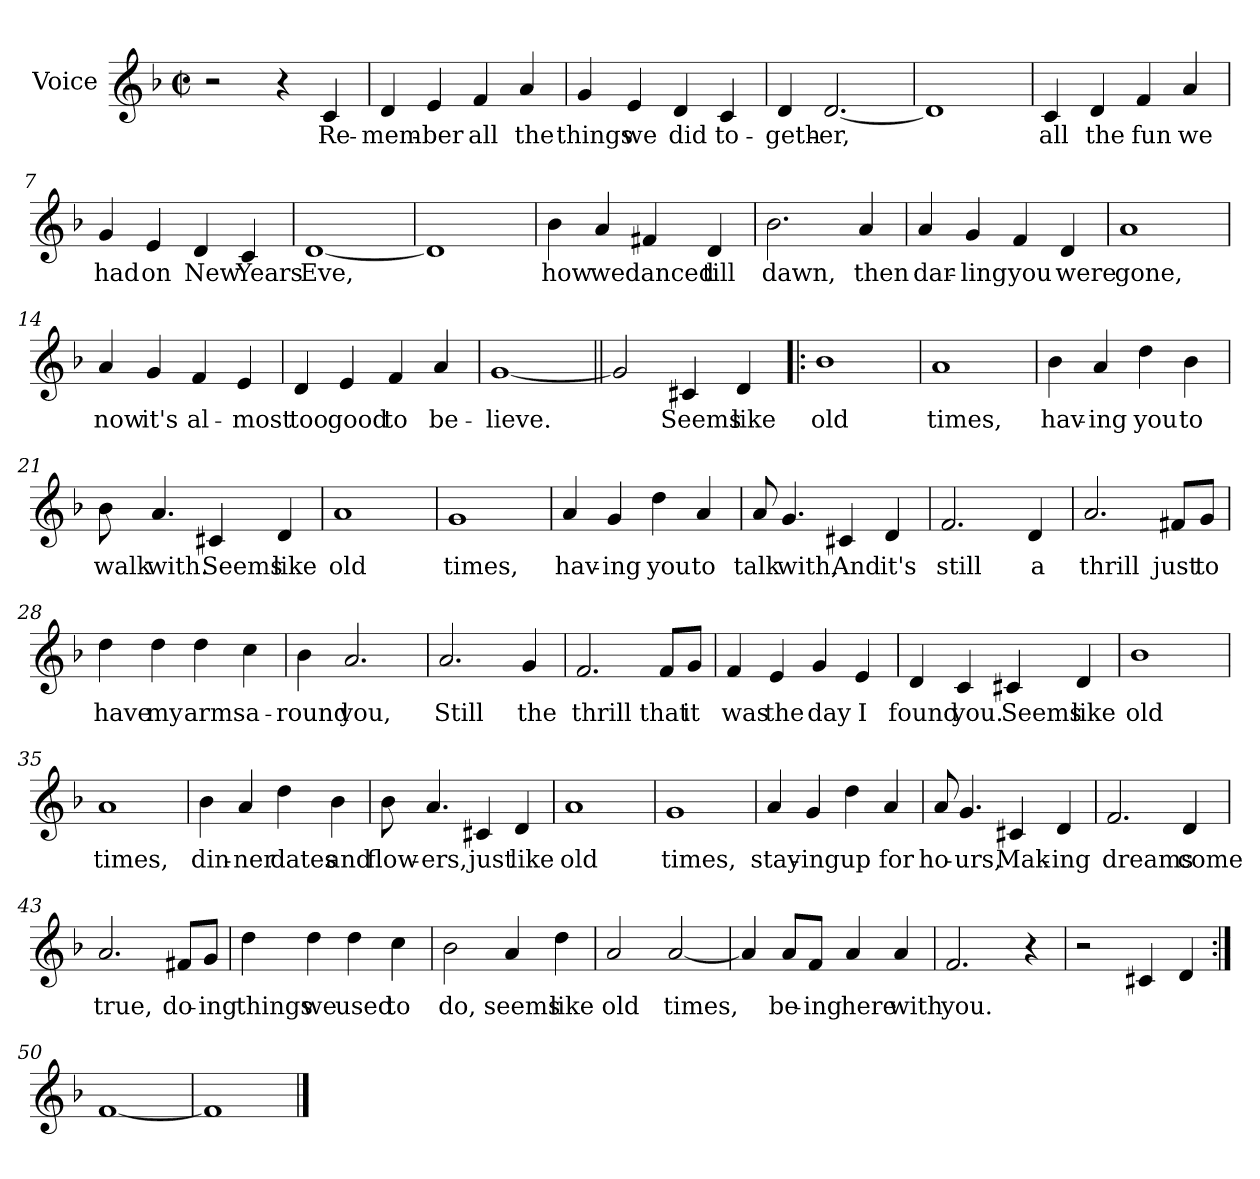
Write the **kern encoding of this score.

**kern	**text
*part1	*part1
*staff1	*staff1
*I"Voice	*
*I'Vo.	*
*clefG2	*
*k[b-]	*
*F:	*
*M2/2	*
*met(c|)	*
=1	=1
2r	.
4r	.
4c/	Re-
=2	=2
4d/	mem-
4e/	ber
4f/	all
4a/	the
=3	=3
4g/	things
4e/	we
4d/	did
4c/	to-
=4	=4
4d/	geth-
[2.d/	er,
=5	=5
1d]	.
=6	=6
4c/	all
4d/	the
4f/	fun
4a/	we
!!LO:LB:g=z
=7	=7
4g/	had
4e/	on
4d/	New
4c/	Years
=8	=8
[1d	Eve,
=9	=9
1d]	.
=10	=10
4b-\	how
4a/	we
4f#X/	danced
4d/	till
=11	=11
2.b-\	dawn,
4a/	-then
=12	=12
4a/	dar-
4g/	ling
4f/	you
4d/	were
!!LO:LB:g=z
=13	=13
1a	gone,
=14	=14
4a/	now
4g/	it's
4f/	al-
4e/	most
=15	=15
4d/	too
4e/	good
4f/	to
4a/	be-
=16	=16
[1g	lieve.
=17||	=17||
2g/]	.
4c#X/	Seems
4d/	like
=18!|:	=18!|:
1b-	old
=19	=19
1a	times,
!!LO:LB:g=z
=20	=20
4b-\	hav-
4a/	ing
4dd\	you
4b-\	to
=21	=21
8b-\	walk
4.a/	with.
4c#X/	Seems
4d/	like
=22	=22
1a	old
=23	=23
1g	times,
=24	=24
4a/	hav-
4g/	ing
4dd\	you
4a/	to
=25	=25
8a/	talk
4.g/	with,
4c#X/	And
4d/	it's
!!LO:LB:g=z
=26	=26
2.f/	still
4d/	a
=27	=27
2.a/	thrill
8f#X/L	just
8g/J	to
=28	=28
4dd\	have
4dd\	my
4dd\	arms
4cc\	a-
=29	=29
4b-\	round
2.a/	you,
=30	=30
2.a/	Still
4g/	the
=31	=31
2.f/	thrill
8f/L	that
8g/J	it
=32	=32
4f/	was
4e/	the
4g/	day
4e/	I
!!LO:LB:g=z
=33	=33
4d/	found
4c/	you.
4c#X/	Seems
4d/	like
=34	=34
1b-	old
=35	=35
1a	times,
=36	=36
4b-\	din-
4a/	ner
4dd\	dates
4b-\	and
=37	=37
8b-\	flow-
4.a/	ers,
4c#X/	just
4d/	like
=38	=38
1a	old
=39	=39
1g	times,
!!LO:LB:g=z
=40	=40
4a/	stay-
4g/	ing
4dd\	up
4a/	for
=41	=41
8a/	ho-
4.g/	urs,
4c#X/	Mak-
4d/	ing
=42	=42
2.f/	dreams
4d/	come
=43	=43
2.a/	true,
8f#X/L	do-
8g/J	ing
=44	=44
4dd\	things
4dd\	we
4dd\	used
4cc\	to
=45	=45
2b-\	do,
4a/	seems
4dd\	like
!!LO:LB:g=z
=46	=46
2a/	old
[2a/	times,
=47	=47
4a/]	.
8a/L	be-
8f/J	ing
4a/	here
4a/	with
=48	=48
2.f/	you.
4r	.
=49	=49
2r	.
4c#X/	.
4d/	.
=50:|!	=50:|!
[1f	.
=51	=51
1f]	.
==	==
*-	*-
